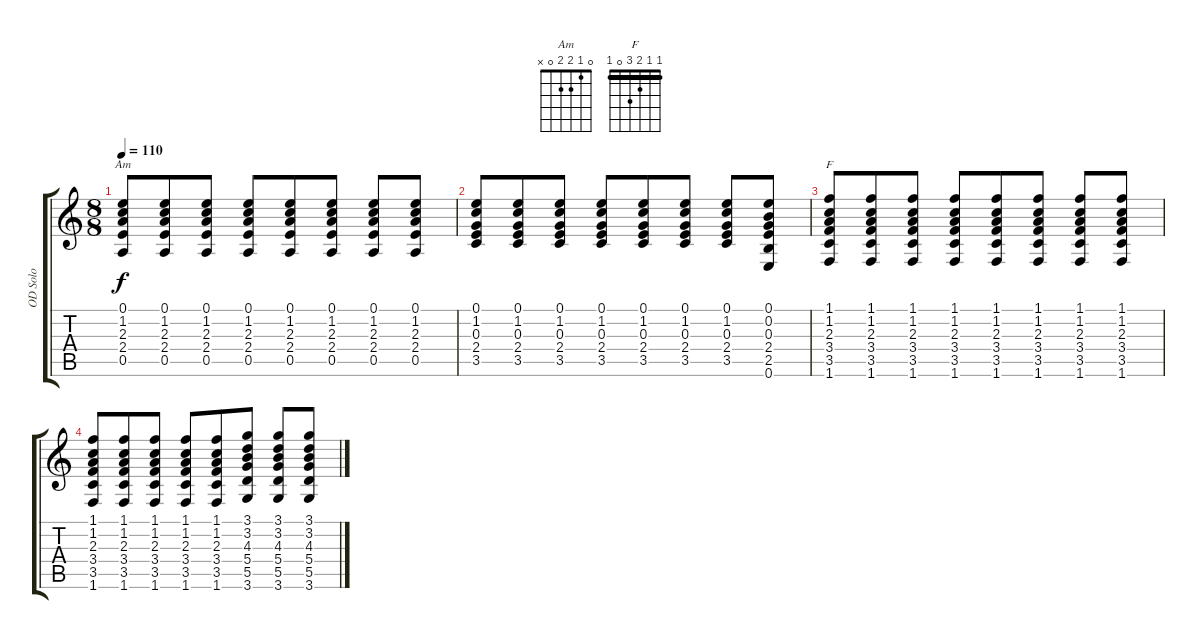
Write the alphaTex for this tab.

\track ("OD Solo" "OD Solo") {instrument overdrivenguitar}
\staff {score tabs}
\tuning (E4 B3 G3 D3 A2 E2) {hide}
\chord ("Am" 0 1 2 2 0 x)
\chord ("F" 1 1 2 3 0 1) {barre 1}
\ts (8 8)
\tempo 110
\clef g2
\ks c
(0.1 1.2 2.3 2.4 0.5).8{ch "Am" dy f} (0.1 1.2 2.3 2.4 0.5).8 (0.1 1.2 2.3 2.4 0.5).8 (0.1 1.2 2.3 2.4 0.5).8 (0.1 1.2 2.3 2.4 0.5).8 (0.1 1.2 2.3 2.4 0.5).8 (0.1 1.2 2.3 2.4 0.5).8 (0.1 1.2 2.3 2.4 0.5).8 |
(0.1 1.2 0.3 2.4 3.5).8 (0.1 1.2 0.3 2.4 3.5).8 (0.1 1.2 0.3 2.4 3.5).8 (0.1 1.2 0.3 2.4 3.5).8 (0.1 1.2 0.3 2.4 3.5).8 (0.1 1.2 0.3 2.4 3.5).8 (0.1 1.2 0.3 2.4 3.5).8 (0.1 0.2 0.3 2.4 2.5 0.6).8 |
(1.1 1.2 2.3 3.4 3.5 1.6).8{ch "F"} (1.1 1.2 2.3 3.4 3.5 1.6).8 (1.1 1.2 2.3 3.4 3.5 1.6).8 (1.1 1.2 2.3 3.4 3.5 1.6).8 (1.1 1.2 2.3 3.4 3.5 1.6).8 (1.1 1.2 2.3 3.4 3.5 1.6).8 (1.1 1.2 2.3 3.4 3.5 1.6).8 (1.1 1.2 2.3 3.4 3.5 1.6).8 |
(1.1 1.2 2.3 3.4 3.5 1.6).8 (1.1 1.2 2.3 3.4 3.5 1.6).8 (1.1 1.2 2.3 3.4 3.5 1.6).8 (1.1 1.2 2.3 3.4 3.5 1.6).8 (1.1 1.2 2.3 3.4 3.5 1.6).8 (3.1 3.2 4.3 5.4 5.5 3.6).8 (3.1 3.2 4.3 5.4 5.5 3.6).8 (3.1 3.2 4.3 5.4 5.5 3.6).8
